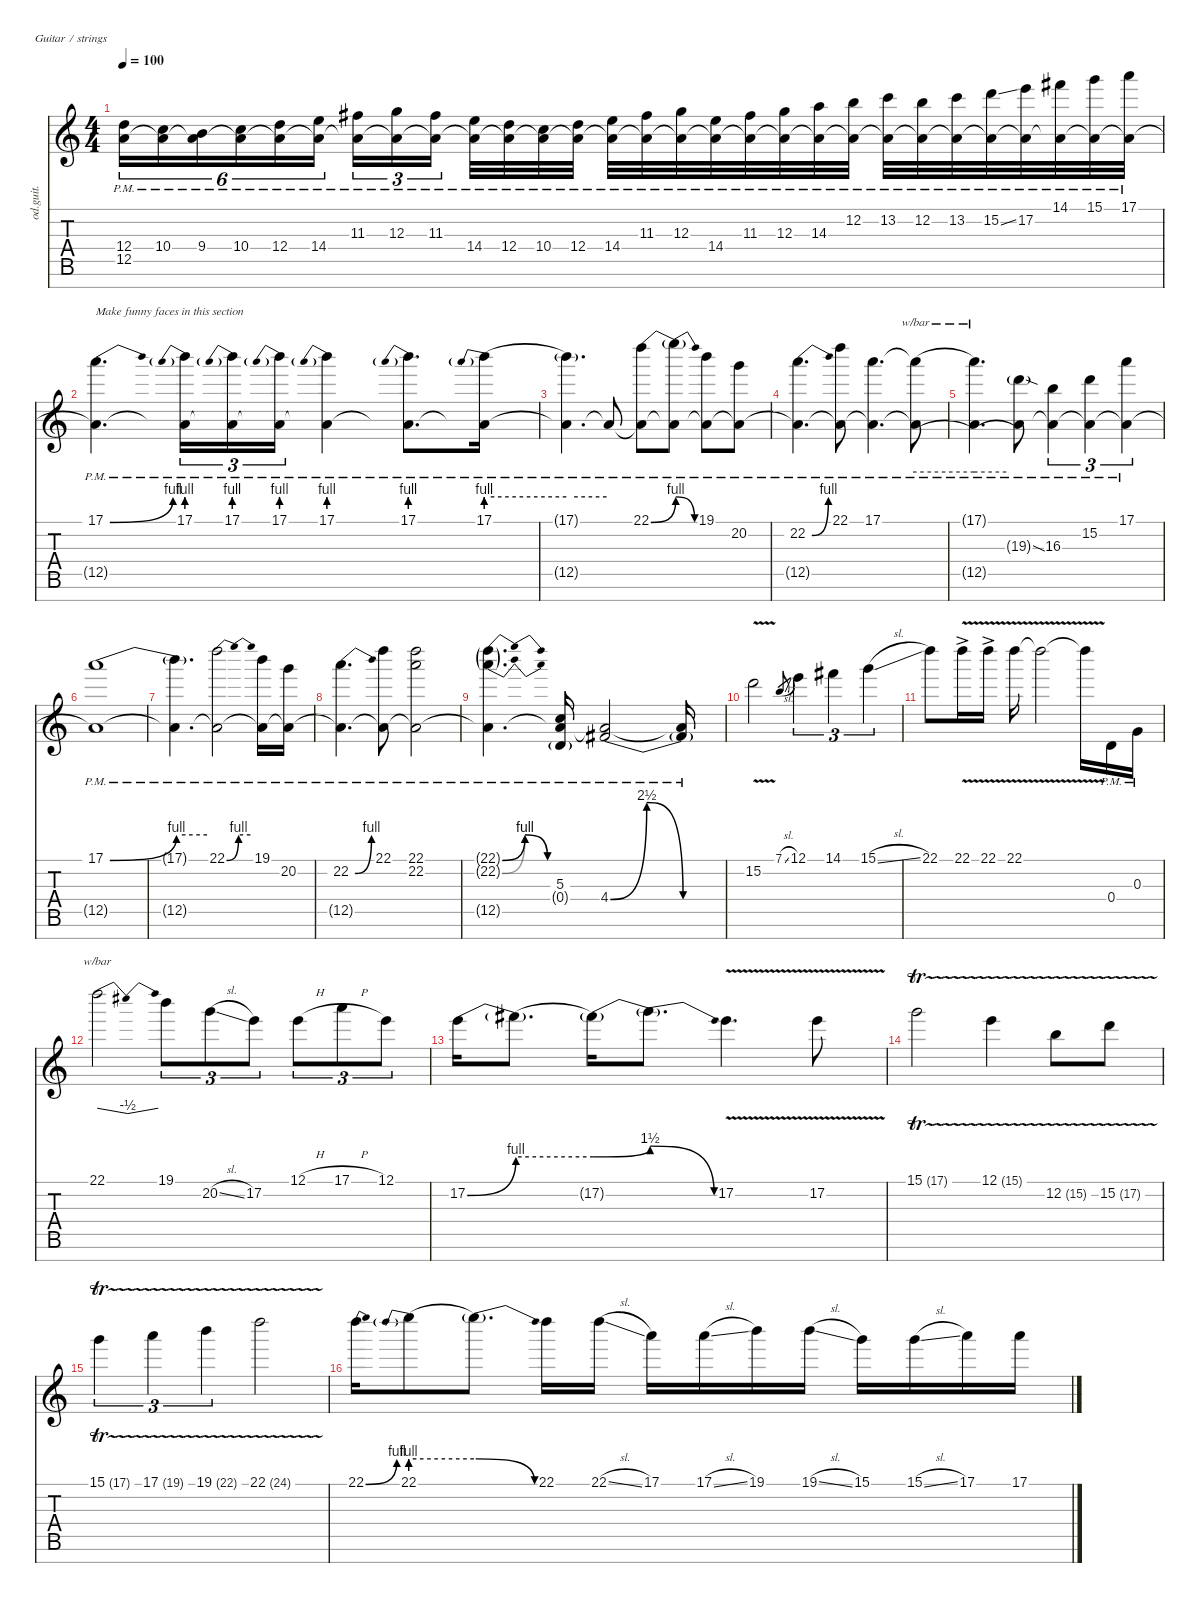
\defaultSystemsLayout 4
\hideDynamics
\bracketExtendMode nobrackets
\otherSystemsTrackNameOrientation horizontal
\track ("Vai" "od.guit.") {instrument overdrivenguitar}
\staff {score tabs}
\tuning (E4 B3 G3 D3 A2 E2 B1)
\ts (4 4)
\tempo 100
\clef g2
\ks c
(12.4{pm} 12.5{pm t}).16{tu (6 4) dy f beam Down} (10.4{pm} 12.5{pm t}).16{tu (6 4) beam Down} (9.4{pm} 12.5{pm t}).16{tu (6 4) beam Down} (10.4{pm} 12.5{pm t}).16{tu (6 4) beam Down} (12.4{pm} 12.5{pm t}).16{tu (6 4) beam Down} (14.4{pm} 12.5{pm t}).16{tu (6 4) beam Down} (11.3{pm acc #} 12.5{pm t}).16{tu (3 2) beam Down} (12.3{pm} 12.5{pm t}).16{tu (3 2) beam Down} (11.3{pm acc #} 12.5{pm t}).16{tu (3 2) beam Down} (14.4{pm} 12.5{pm t}).32{beam Down} (12.4{pm} 12.5{pm t}).32{beam Down} (10.4{pm} 12.5{pm t}).32{beam Down} (12.4{pm} 12.5{pm t}).32{beam Down} (14.4{pm} 12.5{pm t}).32{beam Down} (11.3{pm acc #} 12.5{pm t}).32{beam Down} (12.3{pm} 12.5{pm t}).32{beam Down} (14.4{pm} 12.5{pm t}).32{beam Down} (11.3{pm acc #} 12.5{pm t}).32{beam Down} (12.3{pm} 12.5{pm t}).32{beam Down} (14.3{pm} 12.5{pm t}).32{beam Down} (12.2{pm} 12.5{pm t}).32{beam Down} (13.2{pm} 12.5{pm t}).32{beam Down} (12.2{pm} 12.5{pm t}).32{beam Down} (13.2{pm} 12.5{pm t}).32{beam Down} (15.2{ss} 12.5{pm t}).32{beam Down} (17.2 12.5{pm t}).32{beam Down} (14.1{acc #} 12.5{pm t}).32{beam Down} (15.1 12.5{pm t}).32{beam Down} (17.1 12.5{pm t}).32{beam Down} |
(17.1{be (bend 0 0 12 4)} 12.5{pm t}).4{d txt "Make funny faces in this section" beam Down} (17.1{be (prebend 0 4 60 4)} 12.5{pm t}).16{tu (3 2) beam Down} (17.1{be (prebend 0 4 60 4)} 12.5{pm t}).16{tu (3 2) beam Down} (17.1{be (prebend 0 4 60 4)} 12.5{pm t}).16{tu (3 2) beam Down} (17.1{be (prebend 0 4 60 4)} 12.5{pm t}).4{beam Down} (17.1{be (prebend 0 4 60 4)} 12.5{pm t}).8{d beam Down} (17.1{be (prebend 0 4 60 4)} 12.5{pm t}).16{beam Down} |
(17.1{be (hold 0 4 60 4) t} 12.5{pm t}).4{d beam Down} 12.5{pm t}.8{dy mf beam Up} (22.1{be (bend 0 0 60 4)} 12.5{pm t}).8{dy f beam Down} (22.1{be (release 0 4 60 0) t} 12.5{pm t}).8{beam Down} (19.1 12.5{pm t}).8{beam Down} (20.2 12.5{pm t}).8{beam Down} |
(22.2{be (bend 0 0 18 4)} 12.5{pm t}).4{d beam Down} (22.1 12.5{pm t}).8{beam Down} (17.1 12.5{pm t}).4{d beam Down} (17.1{t} 12.5{pm t}).8{tbe (hold default 0 0 60 0) beam Down} |
(17.1{t} 12.5{pm t}).4{d tbe (hold default 0 0 60 0) beam Down} (19.3{sod g} 12.5{pm t}).8{dy mf beam Down} (16.3 12.5{pm t}).4{tu (3 2) dy f beam Down} (15.2 12.5{pm t}).4{tu (3 2) beam Down} (17.1 12.5{pm t}).4{tu (3 2) beam Down} |
(17.1{be (bend 0 0 60 4)} 12.5{pm t}).1{beam Down} |
(17.1{be (hold 0 4 60 4) t} 12.5{pm t}).4{d beam Down} (22.1{be (bendrelease 0 0 6 4 45.999998399999996 4 15 0)} 12.5{pm t}).2{beam Down} (19.1 12.5{pm t}).16{beam Down} (20.2 12.5{pm t}).16{beam Down} |
(22.2{be (bend 0 0 30 4)} 12.5{pm t}).4{d beam Down} (22.1 12.5{pm t}).8{beam Down} (22.1 22.2 12.5{pm t}).2{beam Down} |
(22.1{be (bendrelease 0 0 15 4 30 4 45 0) g} 22.2{be (bendrelease 0 0 15 4 30 4 45 0) g} 12.5{pm t}).4{d dy mf beam Down} (5.3 0.4{g} 12.5{pm t}).16{dy f beam Up} (4.4{be (bendrelease 0 0 30 10 30 10 60 0) acc #} 12.5{pm t}).2{beam Up} (4.4{be (hold 0 0 60 0) t acc #} 12.5{pm t}).16{beam Up} |
15.2{v}.2{beam Down} 7.1{sl}.8{gr dy mf beam Up} 12.1.4{tu (3 2) dy f beam Down} 14.1{acc #}.4{tu (3 2) beam Down} 15.1{sl}.4{tu (3 2) beam Down} |
22.1.8{beam Down} 22.1{v ac}.16{dy ff beam Down} 22.1{v ac}.16{beam Down} 22.1{v}.16{dy f beam Down} 22.1{v t}.2{beam Down} 22.1{v t}.16{beam Down} 0.4{pm}.16{beam Down} 0.3{pm}.16{beam Down} |
22.1.2{tbe (dip default 0 0 30 -2 60 0) beam Down} 19.1.8{tu (3 2) beam Down} 20.2{sl}.8{tu (3 2) beam Down} 17.2.8{tu (3 2) beam Down} 12.1{h}.8{tu (3 2) beam Down} 17.1{h}.8{tu (3 2) beam Down} 12.1.8{tu (3 2) beam Down} |
17.2{be (bend 0 0 60 4)}.16{beam Down} 17.2{be (hold 0 4 60 4) t}.8{d beam Down} 17.2{be (bend 0 4 60 6) t}.16{beam Down} 17.2{be (release 0 6 60 0) t}.8{d beam Down} 17.2{v}.4{d beam Down} 17.2{v}.8{beam Down} |
15.1{tr (17 16)}.2{beam Down} 12.1{tr (15 16)}.4{beam Down} 12.2{tr (15 16)}.8{beam Down} 15.2{tr (17 16)}.8{beam Down} |
15.1{tr (17 16)}.4{tu (3 2) beam Down} 17.1{tr (19 16)}.4{tu (3 2) beam Down} 19.1{tr (22 16)}.4{tu (3 2) beam Down} 22.1{tr (24 16)}.2{beam Down} |
22.1{be (bend 0 0 36 4)}.16{beam Down} 22.1{be (prebend 0 4 60 4)}.8{beam Down} 22.1{be (release 0 4 60 0) t}.8{d beam Down} 22.1.16{beam Down} 22.1{sl}.16{beam Down} 17.1.16{beam Down} 17.1{sl}.16{beam Down} 19.1.16{beam Down} 19.1{sl}.16{beam Down} 15.1.16{beam Down} 15.1{sl}.16{beam Down} 17.1.16{beam Down} 17.1{ss}.16{beam Down}
